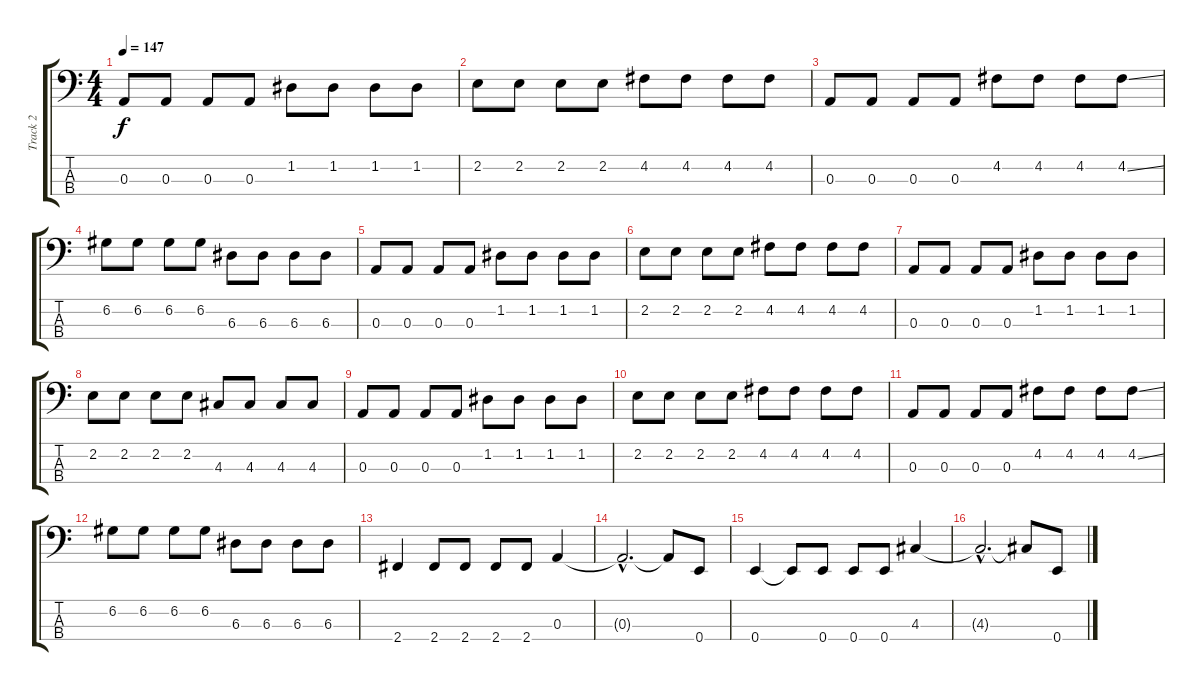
\track ("Track 2" "Track 2") {instrument electricbassfinger}
\staff {score tabs}
\tuning (G2 D2 A1 E1) {hide}
\ts (4 4)
\tempo 147
\clef f4
\ks c
0.3.8{dy f} 0.3.8 0.3.8 0.3.8 1.2.8 1.2.8 1.2.8 1.2.8 |
2.2.8 2.2.8 2.2.8 2.2.8 4.2.8 4.2.8 4.2.8 4.2.8 |
0.3.8 0.3.8 0.3.8 0.3.8 4.2.8 4.2.8 4.2.8 4.2{ss}.8 |
6.2.8 6.2.8 6.2.8 6.2.8 6.3.8 6.3.8 6.3.8 6.3.8 |
0.3.8 0.3.8 0.3.8 0.3.8 1.2.8 1.2.8 1.2.8 1.2.8 |
2.2.8 2.2.8 2.2.8 2.2.8 4.2.8 4.2.8 4.2.8 4.2.8 |
0.3.8 0.3.8 0.3.8 0.3.8 1.2.8 1.2.8 1.2.8 1.2.8 |
2.2.8 2.2.8 2.2.8 2.2.8 4.3.8 4.3.8 4.3.8 4.3.8 |
0.3.8 0.3.8 0.3.8 0.3.8 1.2.8 1.2.8 1.2.8 1.2.8 |
2.2.8 2.2.8 2.2.8 2.2.8 4.2.8 4.2.8 4.2.8 4.2.8 |
0.3.8 0.3.8 0.3.8 0.3.8 4.2.8 4.2.8 4.2.8 4.2{ss}.8 |
6.2.8 6.2.8 6.2.8 6.2.8 6.3.8 6.3.8 6.3.8 6.3.8 |
2.4.4 2.4.8 2.4.8 2.4.8 2.4.8 0.3.4 |
0.3{hac t}.2{d} 0.3{t}.8 0.4.8 |
0.4.4 0.4{t}.8 0.4.8 0.4.8 0.4.8 4.3.4 |
4.3{hac t}.2{d} 4.3{t}.8 0.4.8
